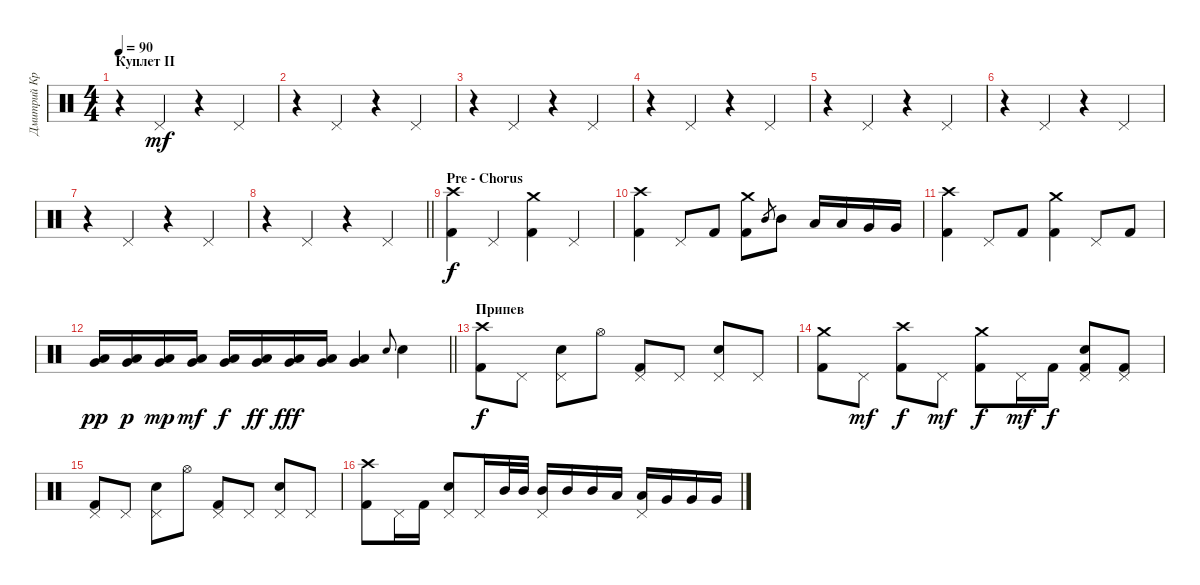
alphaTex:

\track ("Дмитрий Кривенков " "Дмитрий Кр") {instrument percussion}
\staff {score}
\articulation defaults
\ts (4 4)
\section ("" "Куплет II")
\tempo 90
\clef neutral
\ks c
r.4{dy mf} "Pedal Hi-Hat (hit)".4 r.4 "Pedal Hi-Hat (hit)".4 |
r.4 "Pedal Hi-Hat (hit)".4 r.4 "Pedal Hi-Hat (hit)".4 |
r.4 "Pedal Hi-Hat (hit)".4 r.4 "Pedal Hi-Hat (hit)".4 |
r.4 "Pedal Hi-Hat (hit)".4 r.4 "Pedal Hi-Hat (hit)".4 |
r.4 "Pedal Hi-Hat (hit)".4 r.4 "Pedal Hi-Hat (hit)".4 |
r.4 "Pedal Hi-Hat (hit)".4 r.4 "Pedal Hi-Hat (hit)".4 |
r.4 "Pedal Hi-Hat (hit)".4 r.4 "Pedal Hi-Hat (hit)".4 |
\barLineRight lightlight
r.4 "Pedal Hi-Hat (hit)".4 r.4 "Pedal Hi-Hat (hit)".4 |
\section ("" "Pre - Chorus")
("Crash high (hit)" "Kick (hit) 2").4{dy f} "Pedal Hi-Hat (hit)".4 ("Crash medium (hit)" "Kick (hit) 2").4 "Pedal Hi-Hat (hit)".4 |
("Crash high (hit)" "Kick (hit) 2").4 "Pedal Hi-Hat (hit)".8 "Kick (hit) 2".8 ("Crash medium (hit)" "Kick (hit) 2").8 "Mid Tom (hit)".8{gr} "Mid Tom (hit)".8 "Low Tom (hit)".16 "Low Tom (hit)".16 "Very Low Tom (hit)".16 "Very Low Tom (hit)".16 |
("Crash high (hit)" "Kick (hit) 2").4 "Pedal Hi-Hat (hit)".8 "Kick (hit) 2".8 ("Crash medium (hit)" "Kick (hit) 2").4 "Pedal Hi-Hat (hit)".8 "Kick (hit) 2".8 |
\barLineRight lightlight
("Very Low Tom (hit)" "Low Tom (hit)").16{dy pp} ("Very Low Tom (hit)" "Low Tom (hit)").16{dy p} ("Very Low Tom (hit)" "Low Tom (hit)").16{dy mp} ("Very Low Tom (hit)" "Low Tom (hit)").16{dy mf} ("Very Low Tom (hit)" "Low Tom (hit)").16{dy f} ("Very Low Tom (hit)" "Low Tom (hit)").16{dy ff} ("Very Low Tom (hit)" "Low Tom (hit)").16{dy fff} ("Very Low Tom (hit)" "Low Tom (hit)").16 ("Very Low Tom (hit)" "Low Tom (hit)").4 "Electric Snare (hit)".8{gr onbeat} "Electric Snare (hit)".4 |
\section ("" "Припев")
("Crash high (hit)" "Kick (hit) 2").8{dy f} "Pedal Hi-Hat (hit)".8 ("Pedal Hi-Hat (hit)" "Electric Snare (hit)").8 "Hi-Hat (open)".8 ("Pedal Hi-Hat (hit)" "Kick (hit) 2").8 "Pedal Hi-Hat (hit)".8 ("Pedal Hi-Hat (hit)" "Electric Snare (hit)").8 "Pedal Hi-Hat (hit)".8 |
("Crash medium (hit)" "Kick (hit) 2").8 "Pedal Hi-Hat (hit)".8{dy mf} ("Crash high (hit)" "Kick (hit) 2").8{dy f} "Pedal Hi-Hat (hit)".8{dy mf} ("Crash medium (hit)" "Kick (hit) 2").8{dy f} "Pedal Hi-Hat (hit)".16{dy mf} "Kick (hit) 2".16{dy f} ("Pedal Hi-Hat (hit)" "Electric Snare (hit)" "Kick (hit) 2").8 ("Pedal Hi-Hat (hit)" "Kick (hit) 2").8 |
("Pedal Hi-Hat (hit)" "Kick (hit) 2").8 "Pedal Hi-Hat (hit)".8 ("Pedal Hi-Hat (hit)" "Electric Snare (hit)").8 "Hi-Hat (open)".8 ("Pedal Hi-Hat (hit)" "Kick (hit) 2").8 "Pedal Hi-Hat (hit)".8 ("Pedal Hi-Hat (hit)" "Electric Snare (hit)").8 "Pedal Hi-Hat (hit)".8 |
("Crash high (hit)" "Kick (hit) 2").8 "Pedal Hi-Hat (hit)".16 "Kick (hit) 2".16 ("Pedal Hi-Hat (hit)" "Electric Snare (hit)").8 "Pedal Hi-Hat (hit)".16 "Mid Tom (hit)".32 "Mid Tom (hit)".32 ("Mid Tom (hit)" "Pedal Hi-Hat (hit)").16 "Mid Tom (hit)".16 "Mid Tom (hit)".16 "Low Tom (hit)".16 ("Low Tom (hit)" "Pedal Hi-Hat (hit)").16 "Very Low Tom (hit)".16 "Very Low Tom (hit)".16 "Very Low Tom (hit)".16
